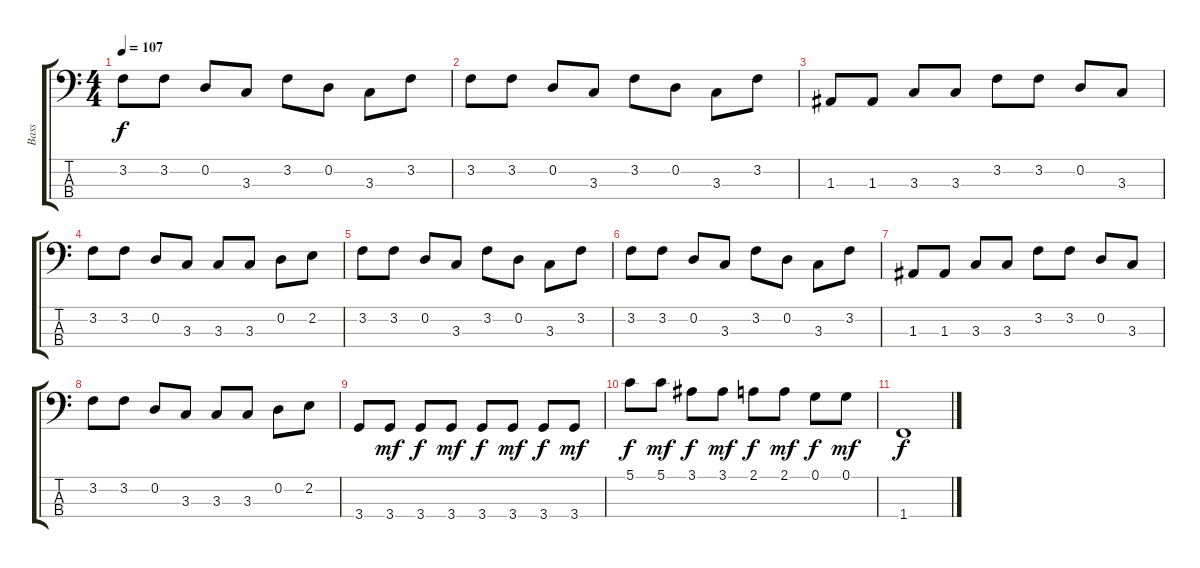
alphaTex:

\track ("Bass" "Bass") {instrument electricbassfinger}
\staff {score tabs}
\tuning (G2 D2 A1 E1) {hide}
\ts (4 4)
\tempo 107
\clef f4
\ks c
3.2.8{dy f} 3.2.8 0.2.8 3.3.8 3.2.8 0.2.8 3.3.8 3.2.8 |
3.2.8 3.2.8 0.2.8 3.3.8 3.2.8 0.2.8 3.3.8 3.2.8 |
1.3.8 1.3.8 3.3.8 3.3.8 3.2.8 3.2.8 0.2.8 3.3.8 |
3.2.8 3.2.8 0.2.8 3.3.8 3.3.8 3.3.8 0.2.8 2.2.8 |
3.2.8 3.2.8 0.2.8 3.3.8 3.2.8 0.2.8 3.3.8 3.2.8 |
3.2.8 3.2.8 0.2.8 3.3.8 3.2.8 0.2.8 3.3.8 3.2.8 |
1.3.8 1.3.8 3.3.8 3.3.8 3.2.8 3.2.8 0.2.8 3.3.8 |
3.2.8 3.2.8 0.2.8 3.3.8 3.3.8 3.3.8 0.2.8 2.2.8 |
3.4.8 3.4.8{dy mf} 3.4.8{dy f} 3.4.8{dy mf} 3.4.8{dy f} 3.4.8{dy mf} 3.4.8{dy f} 3.4.8{dy mf} |
5.1.8{dy f} 5.1.8{dy mf} 3.1.8{dy f} 3.1.8{dy mf} 2.1.8{dy f} 2.1.8{dy mf} 0.1.8{dy f} 0.1.8{dy mf} |
1.4.1{dy f}
